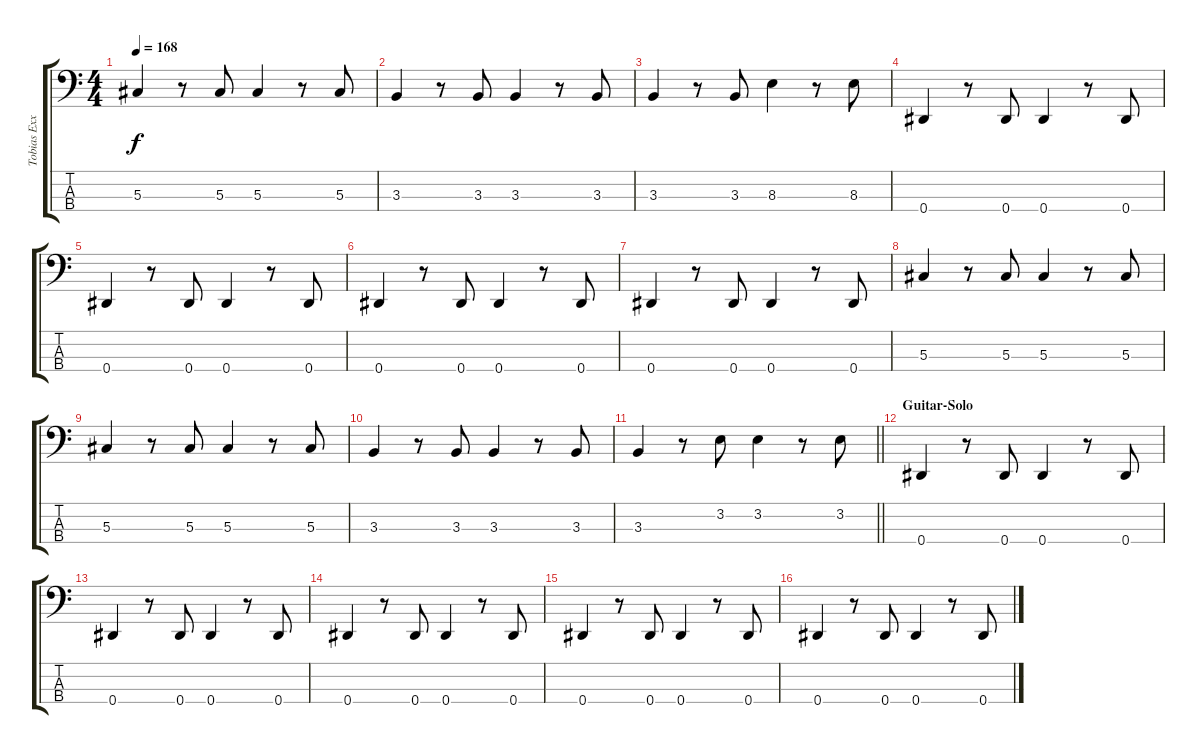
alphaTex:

\track ("Tobias Exxel" "Tobias Exx") {instrument electricbasspick}
\staff {score tabs}
\tuning (Gb2 Db2 Ab1 Eb1) {hide}
\ts (4 4)
\tempo 168
\clef f4
\ks c
5.3.4{dy f} r.8 5.3.8 5.3.4 r.8 5.3.8 |
3.3.4 r.8 3.3.8 3.3.4 r.8 3.3.8 |
3.3.4 r.8 3.3.8 8.3.4 r.8 8.3.8 |
0.4.4 r.8 0.4.8 0.4.4 r.8 0.4.8 |
0.4.4 r.8 0.4.8 0.4.4 r.8 0.4.8 |
0.4.4 r.8 0.4.8 0.4.4 r.8 0.4.8 |
0.4.4 r.8 0.4.8 0.4.4 r.8 0.4.8 |
5.3.4 r.8 5.3.8 5.3.4 r.8 5.3.8 |
5.3.4 r.8 5.3.8 5.3.4 r.8 5.3.8 |
3.3.4 r.8 3.3.8 3.3.4 r.8 3.3.8 |
\barLineRight lightlight
3.3.4 r.8 3.2.8 3.2.4 r.8 3.2.8 |
\section ("" "Guitar-Solo")
0.4.4 r.8 0.4.8 0.4.4 r.8 0.4.8 |
0.4.4 r.8 0.4.8 0.4.4 r.8 0.4.8 |
0.4.4 r.8 0.4.8 0.4.4 r.8 0.4.8 |
0.4.4 r.8 0.4.8 0.4.4 r.8 0.4.8 |
0.4.4 r.8 0.4.8 0.4.4 r.8 0.4.8
